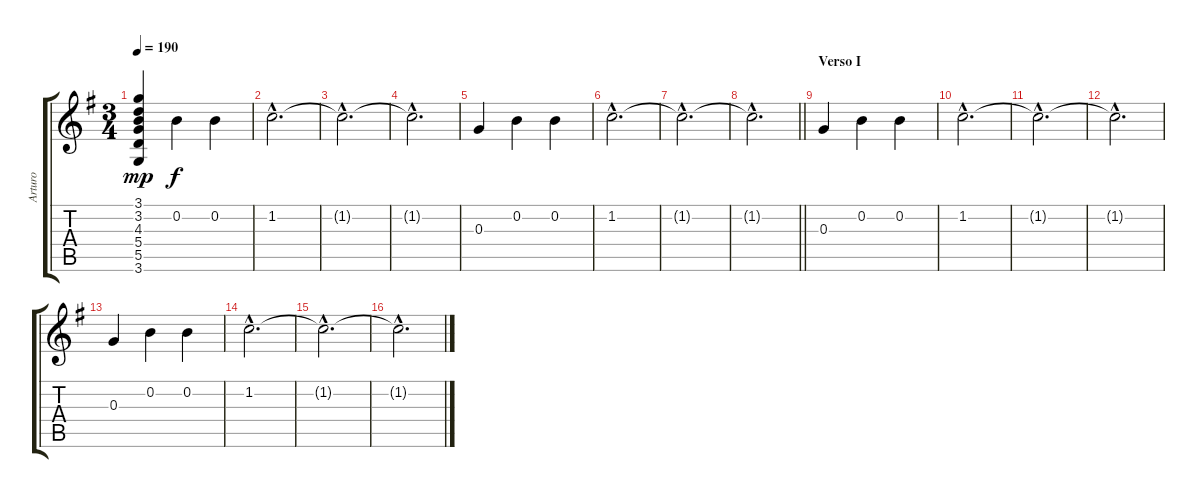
\track ("Arturo" "Arturo") {instrument acousticguitarsteel}
\staff {score tabs}
\tuning (E4 B3 G3 D3 A2 E2) {hide}
\ts (3 4)
\tempo 190
\clef g2
\ks g
(3.1 3.2 4.3 5.4 5.5 3.6).4{dy mp} 0.2.4{dy f} 0.2.4 |
1.2{hac}.2{d} |
1.2{hac t}.2{d} |
1.2{hac t}.2{d} |
0.3.4 0.2.4 0.2.4 |
1.2{hac}.2{d} |
1.2{hac t}.2{d} |
\barLineRight lightlight
1.2{hac t}.2{d} |
\section ("" "Verso I")
0.3.4 0.2.4 0.2.4 |
1.2{hac}.2{d} |
1.2{hac t}.2{d} |
1.2{hac t}.2{d} |
0.3.4 0.2.4 0.2.4 |
1.2{hac}.2{d} |
1.2{hac t}.2{d} |
1.2{hac t}.2{d}
